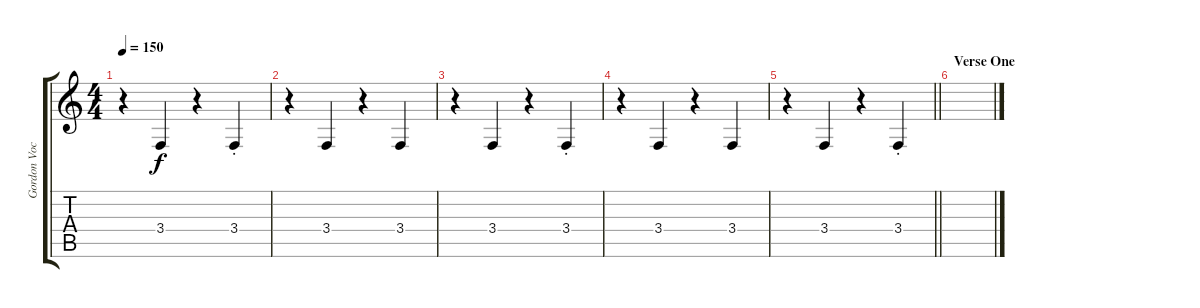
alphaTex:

\track ("Gordon Vocals {+Background Effects II}" "Gordon Voc") {instrument baritonesax}
\staff {score tabs}
\tuning (E4 B3 G3 D3 A2 E2) {hide}
\ts (4 4)
\tempo 150
\clef g2
\ks c
r.4{dy f} 3.4.4 r.4 3.4{st}.4 |
r.4 3.4.4 r.4 3.4.4 |
r.4 3.4.4 r.4 3.4{st}.4 |
r.4 3.4.4 r.4 3.4.4 |
\barLineRight lightlight
r.4 3.4.4 r.4 3.4{st}.4 |
\section ("" "Verse One")
